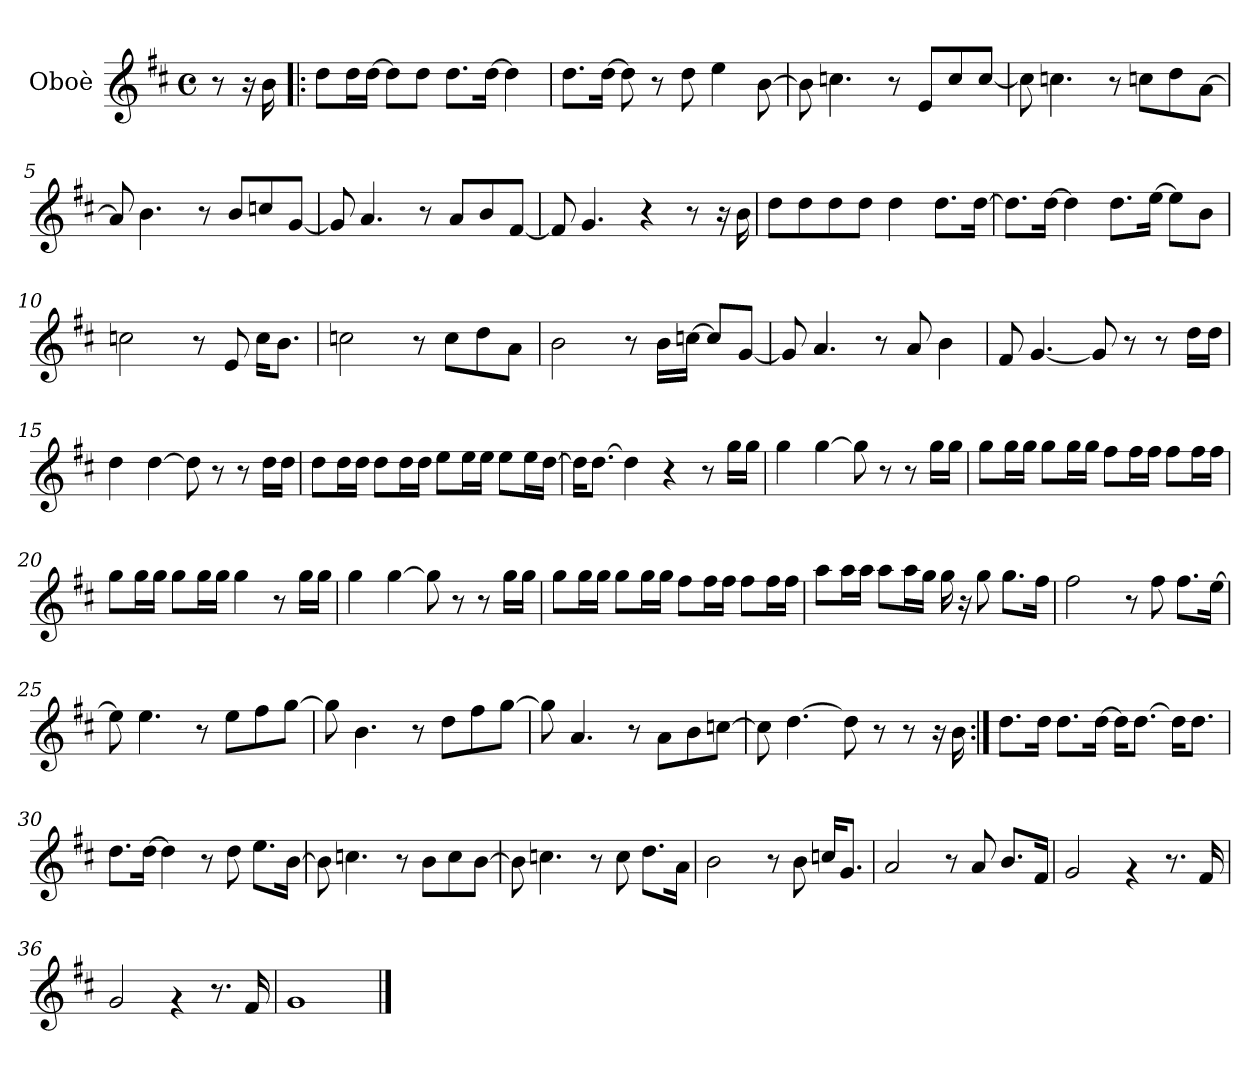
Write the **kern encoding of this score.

**kern
*part1
*staff1
*I"Oboè
*I'Ob.
*clefG2
*k[f#c#]
*M4/4
*met(c)
=
8r
16r
16b\
=1!|:
8dd\L
16dd\L
[16dd\JJ
8dd\L]
8dd\J
8.dd\L
[16dd\Jk
4dd\]
=2
8.dd\L
[16dd\Jk
8dd\]
8r
8dd\
4ee\
[8b\
=3
8b\]
4.ccn\
8r
8e/L
8cc/
[8cc/J
=4
8cc\]
4.ccn\
8r
8ccn\L
8dd\
[8a\J
=5
8a/]
4.b\
8r
8b/L
8ccn/
[8g/J
!!LO:LB:g=z
=6
8g/]
4.a/
8r
8a/L
8b/
[8f#/J
=7
8f#/]
4.g/
4r
8r
16r
16b\
=8
8dd\L
8dd\
8dd\
8dd\J
4dd\
8.dd\L
[16dd\Jk
=9
8.dd\L]
[16dd\Jk
4dd\]
8.dd\L
[16ee\Jk
8ee\L]
8b\J
=10
2ccn\
8r
8e/
16cc\KL
8.b\J
=11
2ccn\
8r
8cc\L
8dd\
8a\J
!!LO:LB:g=z
=12
2b\
8r
16b\LL
[16ccn\JJ
8cc/L]
[8g/J
=13
8g/]
4.a/
8r
8a/
4b\
=14
8f#/
[4.g/
8g/]
8r
8r
16dd\LL
16dd\JJ
=15
4dd\
[4dd\
8dd\]
8r
8r
16dd\LL
16dd\JJ
=16
8dd\L
16dd\L
16dd\JJ
8dd\L
16dd\L
16dd\JJ
8ee\L
16ee\L
16ee\JJ
8ee\L
16ee\L
[16dd\JJ
!!LO:LB:g=z
=17
16dd\KL]
[8.dd\J
4dd\]
4r
8r
16gg\LL
16gg\JJ
=18
4gg\
[4gg\
8gg\]
8r
8r
16gg\LL
16gg\JJ
=19
8gg\L
16gg\L
16gg\JJ
8gg\L
16gg\L
16gg\JJ
8ff#\L
16ff#\L
16ff#\JJ
8ff#\L
16ff#\L
16ff#\JJ
=20
8gg\L
16gg\L
16gg\JJ
8gg\L
16gg\L
16gg\JJ
4gg\
8r
16gg\LL
16gg\JJ
=21
4gg\
[4gg\
8gg\]
8r
8r
16gg\LL
16gg\JJ
!!LO:LB:g=z
=22
8gg\L
16gg\L
16gg\JJ
8gg\L
16gg\L
16gg\JJ
8ff#\L
16ff#\L
16ff#\JJ
8ff#\L
16ff#\L
16ff#\JJ
=23
8aa\L
16aa\L
16aa\JJ
8aa\L
16aa\L
16gg\JJ
16gg\
16r
8gg\
8.gg\L
16ff#\Jk
=24
2ff#\
8r
8ff#\
8.ff#\L
[16ee\Jk
=25
8ee\]
4.ee\
8r
8ee\L
8ff#\
[8gg\J
=26
8gg\]
4.b\
8r
8dd\L
8ff#\
[8gg\J
!!LO:LB:g=z
=27
8gg\]
4.a/
8r
8a\L
8b\
[8ccn\J
=28
8cc\]
[4.dd\
8dd\]
8r
8r
16r
16b\
=29:|!
8.dd\L
16dd\Jk
8.dd\L
[16dd\Jk
16dd\KL]
[8.dd\J
16dd\KL]
8.dd\J
=30
8.dd\L
[16dd\Jk
4dd\]
8r
8dd\
8.ee\L
[16b\Jk
=31
8b\]
4.ccn\
8r
8b\L
8cc\
[8b\J
!!LO:LB:g=z
=32
8b\]
4.ccn\
8r
8cc\
8.dd\L
16a\Jk
=33
2b\
8r
8b\
16ccn/KL
8.g/J
=34
2a/
8r
8a/
8.b/L
16f#/Jk
=35
2g/
4rg
8.r
16f#/
=36
2g/
4rg
8.r
16f#/
=37
1g
==
*-
